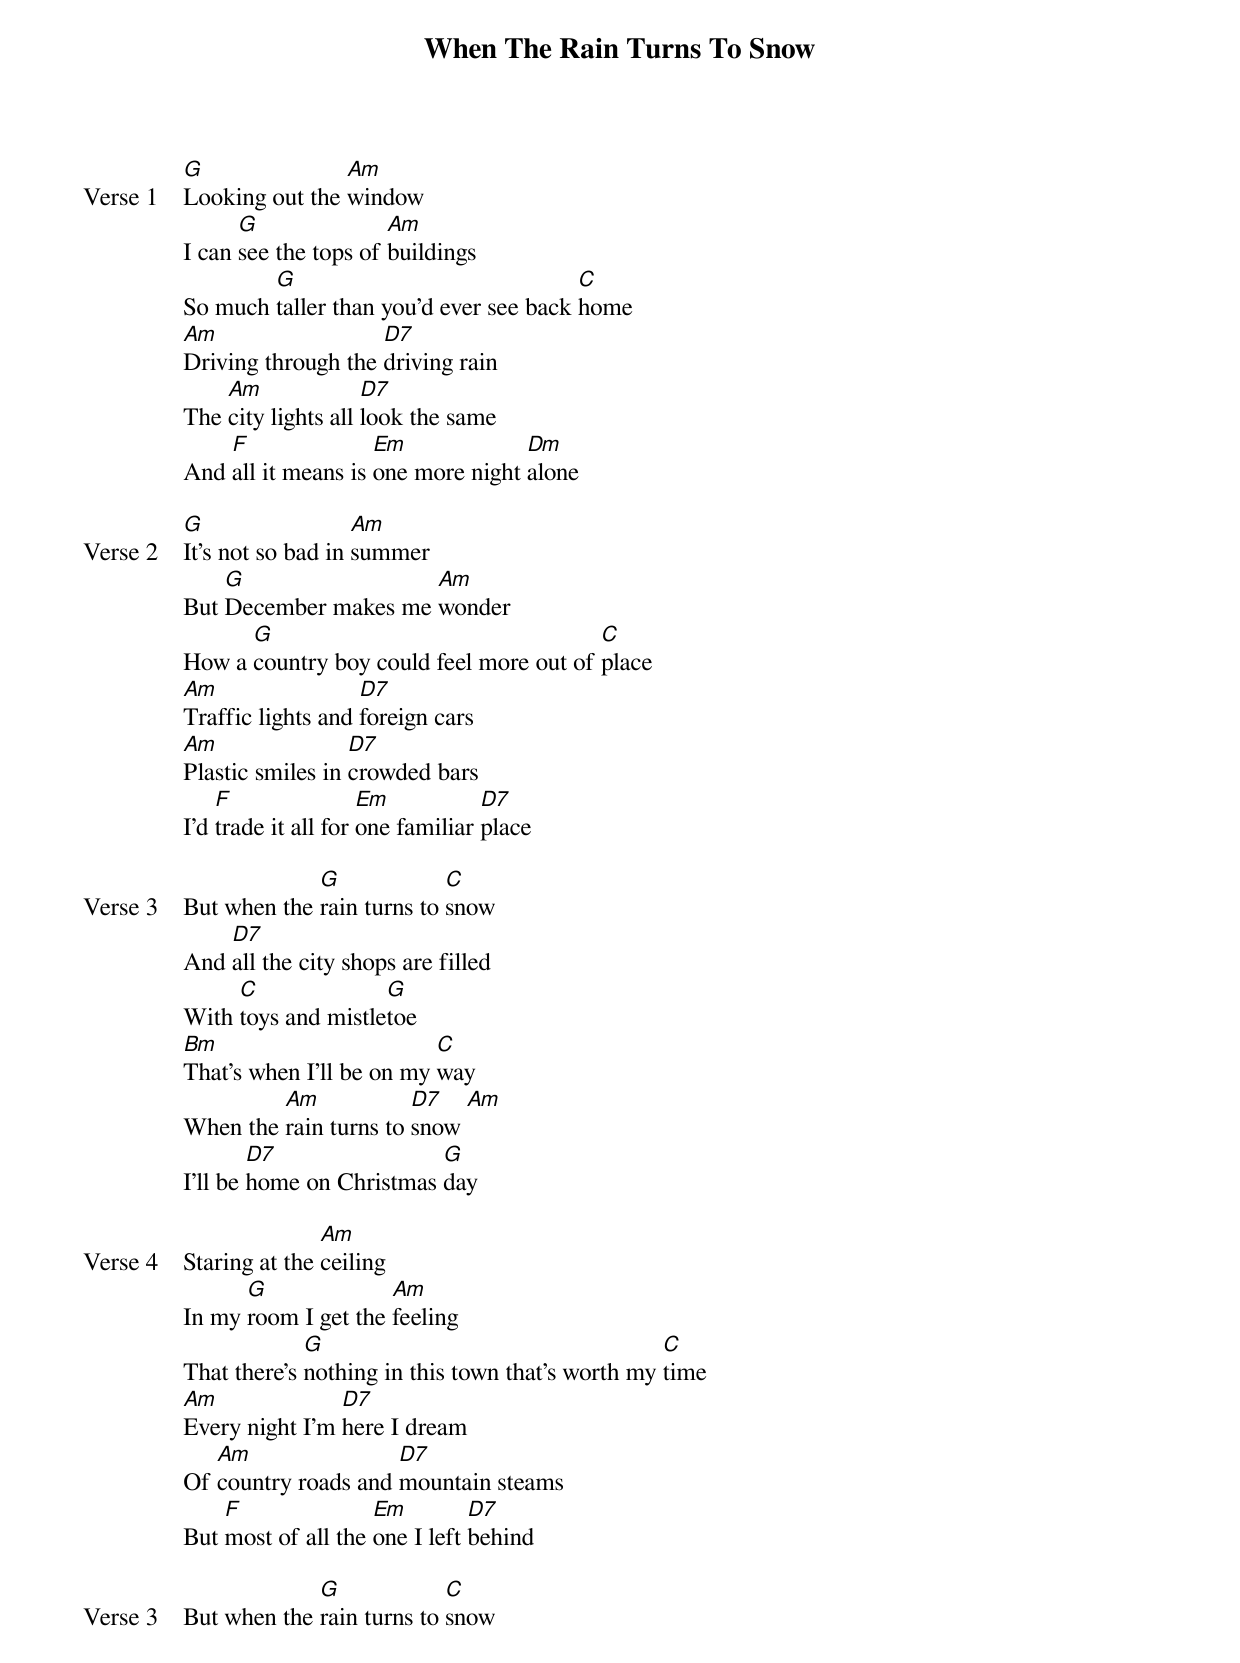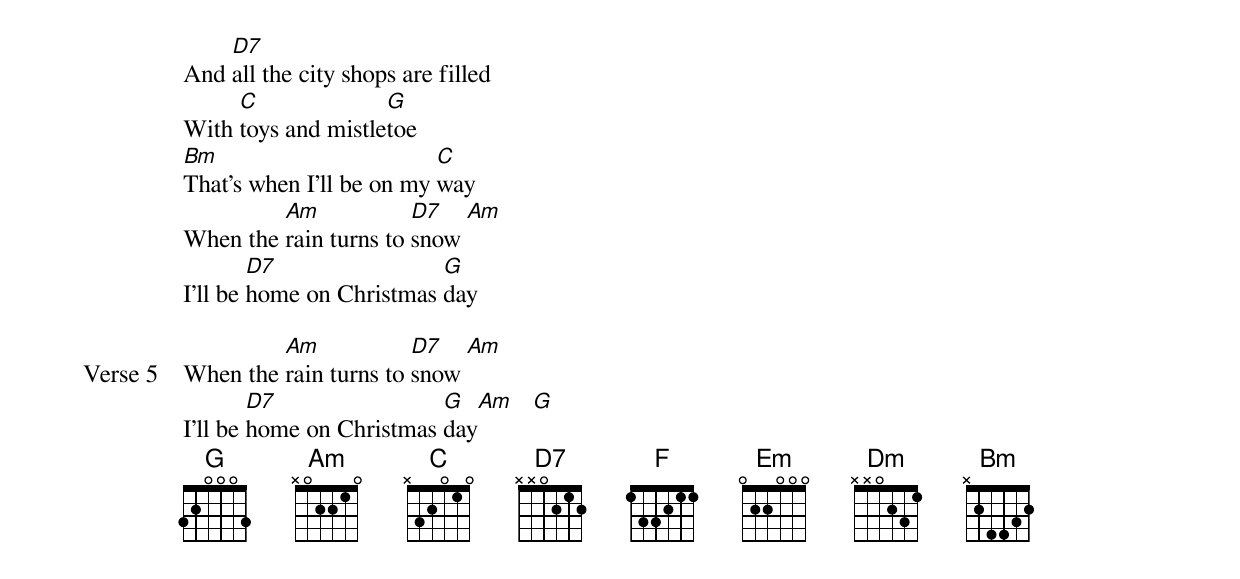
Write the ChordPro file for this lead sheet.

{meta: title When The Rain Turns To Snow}
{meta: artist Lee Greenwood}
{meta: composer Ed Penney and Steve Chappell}

{start_of_verse: Verse 1}
[G]Looking out the [Am]window
I can [G]see the tops of [Am]buildings
So much [G]taller than you'd ever see back [C]home
[Am]Driving through the [D7]driving rain
The [Am]city lights all [D7]look the same
And [F]all it means is [Em]one more night [Dm]alone
{end_of_verse}

{start_of_verse: Verse 2}
[G]It's not so bad in [Am]summer
But [G]December makes me [Am]wonder
How a [G]country boy could feel more out of [C]place
[Am]Traffic lights and [D7]foreign cars
[Am]Plastic smiles in [D7]crowded bars
I'd [F]trade it all for [Em]one familiar [D7]place
{end_of_verse}

{start_of_verse: Verse 3}
But when the [G]rain turns to [C]snow
And [D7]all the city shops are filled
With [C]toys and mistle[G]toe
[Bm]That's when I'll be on my [C]way
When the [Am]rain turns to [D7]snow [Am]
I'll be [D7]home on Christmas [G]day
{end_of_verse}

{start_of_verse: Verse 4}
Staring at the [Am]ceiling
In my [G]room I get the [Am]feeling
That there's [G]nothing in this town that's worth my [C]time
[Am]Every night I'm [D7]here I dream
Of [Am]country roads and [D7]mountain steams
But [F]most of all the [Em]one I left [D7]behind
{end_of_verse}

{start_of_verse: Verse 3}
But when the [G]rain turns to [C]snow
And [D7]all the city shops are filled
With [C]toys and mistle[G]toe
[Bm]That's when I'll be on my [C]way
When the [Am]rain turns to [D7]snow [Am]
I'll be [D7]home on Christmas [G]day
{end_of_verse}

{start_of_verse: Verse 5}
When the [Am]rain turns to [D7]snow [Am]
I'll be [D7]home on Christmas [G]day[Am]   [G]
{end_of_verse}
